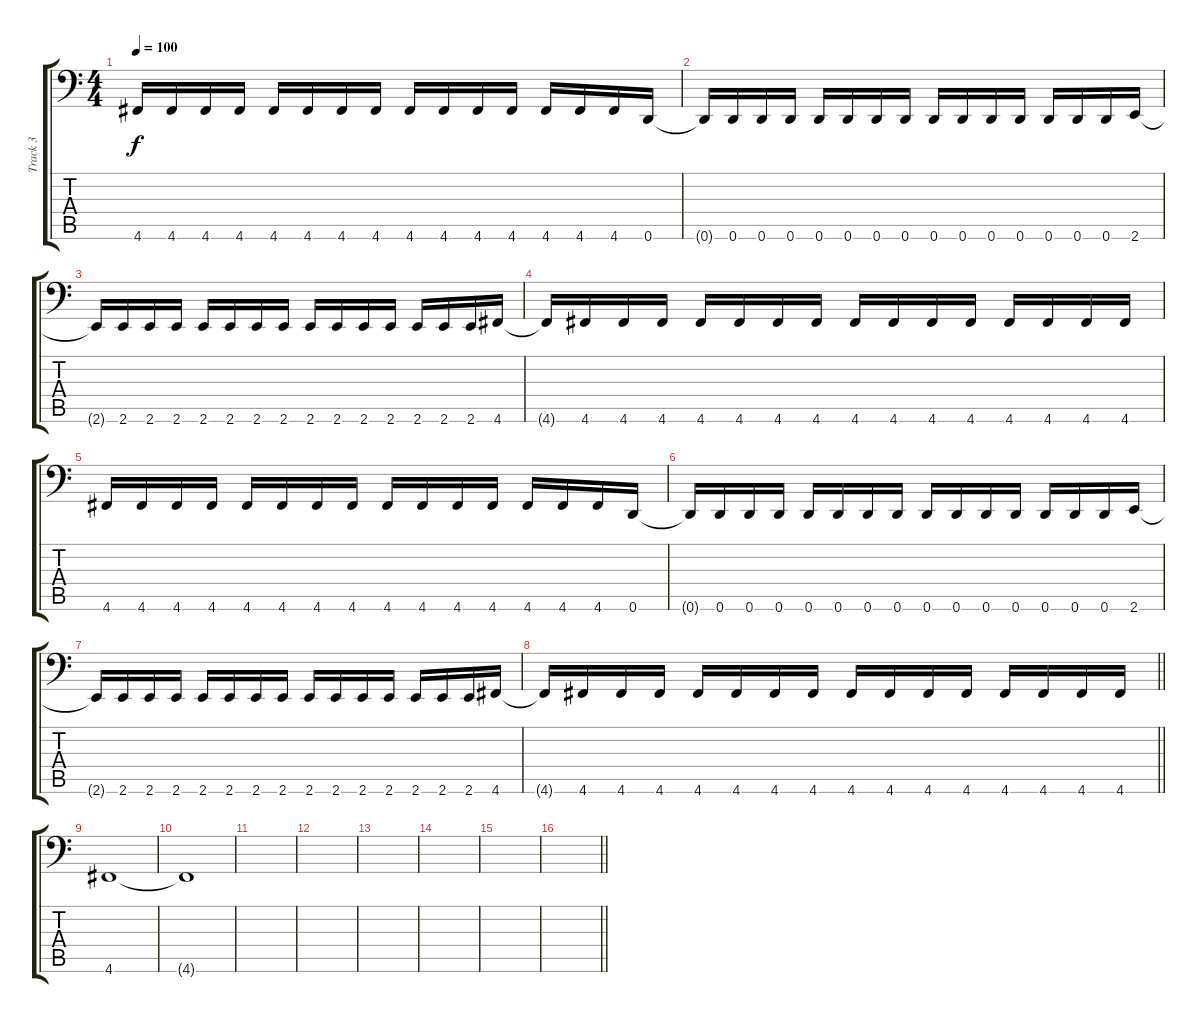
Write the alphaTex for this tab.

\track ("Track 3" "Track 3") {instrument electricbasspick}
\staff {score tabs}
\tuning (E3 B2 G2 D2 A1 D1) {hide}
\ts (4 4)
\tempo 100
\clef f4
\ks c
4.6{t}.16{dy f} 4.6.16 4.6.16 4.6.16 4.6.16 4.6.16 4.6.16 4.6.16 4.6.16 4.6.16 4.6.16 4.6.16 4.6.16 4.6.16 4.6.16 0.6.16 |
0.6{t}.16 0.6.16 0.6.16 0.6.16 0.6.16 0.6.16 0.6.16 0.6.16 0.6.16 0.6.16 0.6.16 0.6.16 0.6.16 0.6.16 0.6.16 2.6.16 |
2.6{t}.16 2.6.16 2.6.16 2.6.16 2.6.16 2.6.16 2.6.16 2.6.16 2.6.16 2.6.16 2.6.16 2.6.16 2.6.16 2.6.16 2.6.16 4.6.16 |
4.6{t}.16 4.6.16 4.6.16 4.6.16 4.6.16 4.6.16 4.6.16 4.6.16 4.6.16 4.6.16 4.6.16 4.6.16 4.6.16 4.6.16 4.6.16 4.6.16 |
4.6.16 4.6.16 4.6.16 4.6.16 4.6.16 4.6.16 4.6.16 4.6.16 4.6.16 4.6.16 4.6.16 4.6.16 4.6.16 4.6.16 4.6.16 0.6.16 |
0.6{t}.16 0.6.16 0.6.16 0.6.16 0.6.16 0.6.16 0.6.16 0.6.16 0.6.16 0.6.16 0.6.16 0.6.16 0.6.16 0.6.16 0.6.16 2.6.16 |
2.6{t}.16 2.6.16 2.6.16 2.6.16 2.6.16 2.6.16 2.6.16 2.6.16 2.6.16 2.6.16 2.6.16 2.6.16 2.6.16 2.6.16 2.6.16 4.6.16 |
\barLineRight lightlight
4.6{t}.16 4.6.16 4.6.16 4.6.16 4.6.16 4.6.16 4.6.16 4.6.16 4.6.16 4.6.16 4.6.16 4.6.16 4.6.16 4.6.16 4.6.16 4.6.16 |
4.6.1 |
4.6{t}.1{volume 0} |
|
|
|
|
|
\barLineRight lightlight
